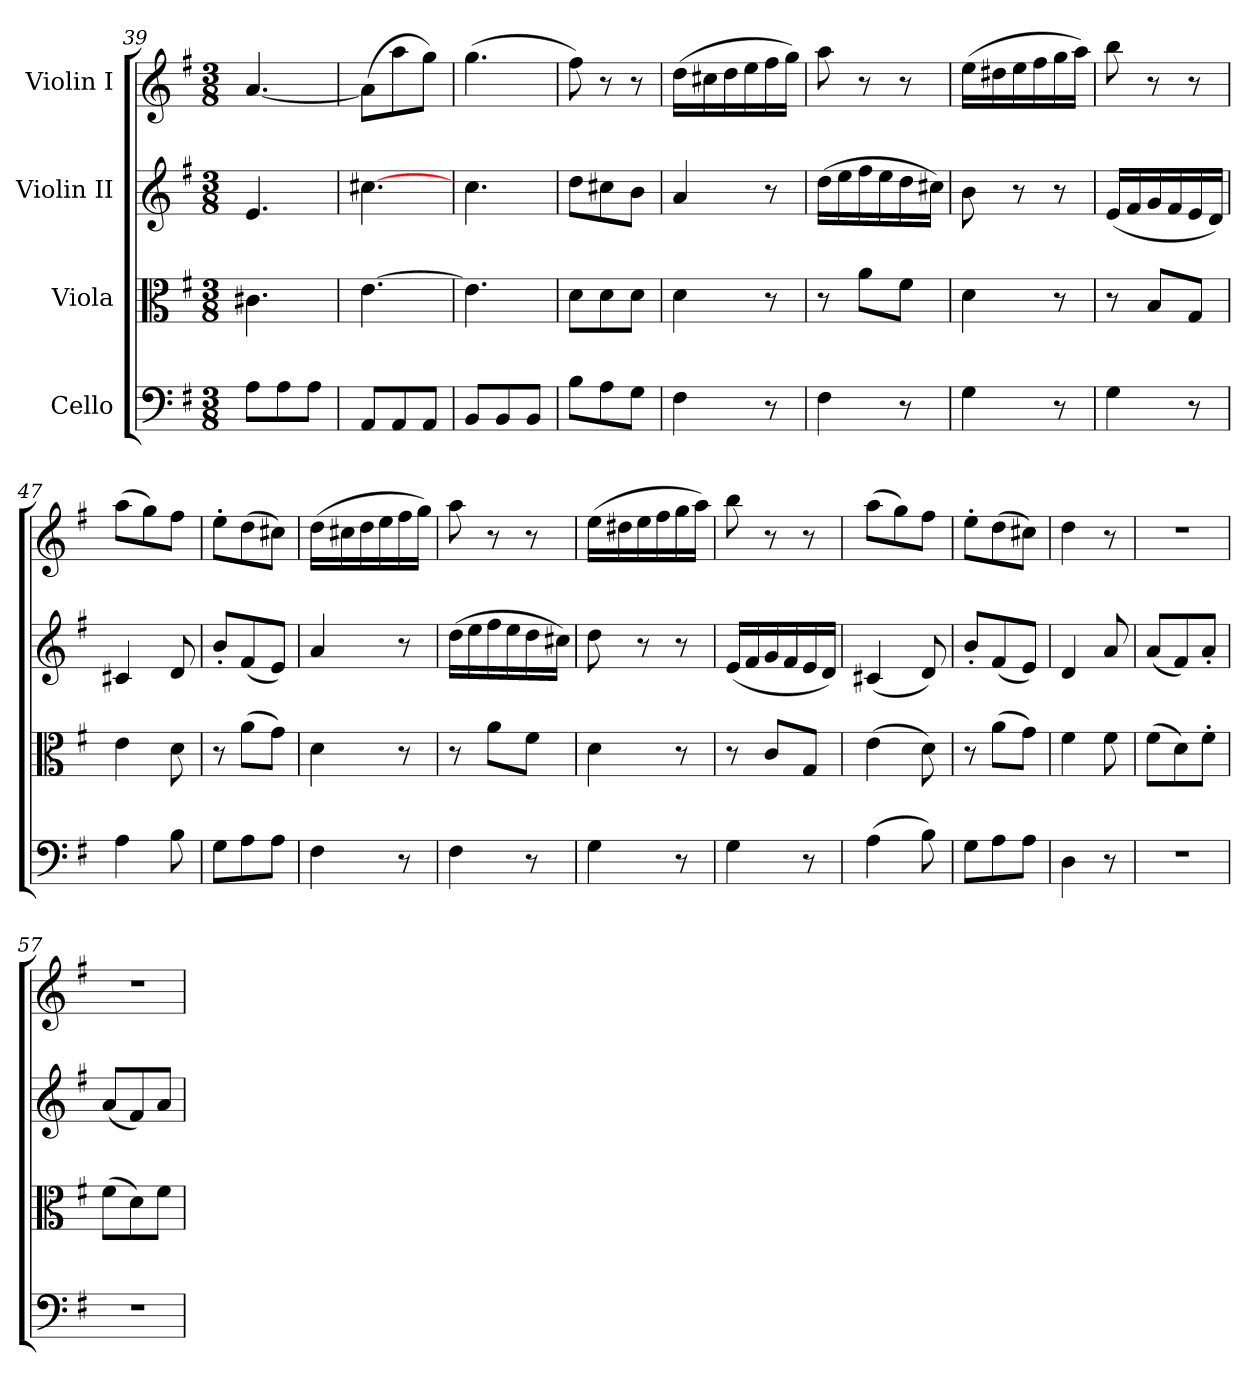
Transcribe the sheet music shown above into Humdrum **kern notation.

**kern	**kern	**kern	**kern
*part4	*part3	*part2	*part1
*staff4	*staff3	*staff2	*staff1
*I"Cello	*I"Viola	*I"Violin II	*I"Violin I
*clefF4	*clefC3	*clefG2	*clefG2
*k[f#]	*k[f#]	*k[f#]	*k[f#]
*G:	*G:	*G:	*G:
*M3/8	*M3/8	*M3/8	*M3/8
=39	=39	=39	=39
8A\L	4.c#X\	4.e/	[4.a/
8A\	.	.	.
8A\J	.	.	.
=40	=40	=40	=40
8AA/L	[4.e\	[4.cc#X\	(>8a\L]
8AA/	.	.	8aa\
8AA/J	.	.	8gg\J)
=41	=41	=41	=41
8BB/L	4.e\]	4.cc\	(>4.gg\
8BB/	.	.	.
8BB/J	.	.	.
!!LO:PB:g=z
=42	=42	=42	=42
8B\L	8d\L	8dd\L	8ff#\)
8A\	8d\	8cc#X\	8r
8G\J	8d\J	8b\J	8r
=43	=43	=43	=43
4F#\	4d\	4a/	(>16dd\LL
.	.	.	16cc#X\
.	.	.	16dd\
.	.	.	16ee\
8r	8r	8r	16ff#\
.	.	.	16gg\JJ)
=44	=44	=44	=44
4F#\	8r	(>16dd\LL	8aa\
.	.	16ee\	.
.	8a\L	16ff#\	8r
.	.	16ee\	.
8r	8f#\J	16dd\	8r
.	.	16cc#X\JJ)	.
=45	=45	=45	=45
4G\	4d\	8b\	(>16ee\LL
.	.	.	16dd#X\
.	.	8r	16ee\
.	.	.	16ff#\
8r	8r	8r	16gg\
.	.	.	16aa\JJ)
=46	=46	=46	=46
4G\	8r	(<16e/LL	8bb\
.	.	16f#/	.
.	8B/L	16g/	8r
.	.	16f#/	.
8r	8G/J	16e/	8r
.	.	16d/JJ)	.
=47	=47	=47	=47
4A\	4e\	4c#X/	(>8aa\L
.	.	.	8gg\)
8B\	8d\	8d/	8ff#\J
!!LO:LB:g=z
=48	=48	=48	=48
8G\L	8r	8b'</L	8ee'>\L
8A\	(>8a\L	(<8f#/	(>8dd\
8A\J	8g\J)	8e/J)	8cc#X\J)
=49	=49	=49	=49
4F#\	4d\	4a/	(>16dd\LL
.	.	.	16cc#X\
.	.	.	16dd\
.	.	.	16ee\
8r	8r	8r	16ff#\
.	.	.	16gg\JJ)
=50	=50	=50	=50
4F#\	8r	(>16dd\LL	8aa\
.	.	16ee\	.
.	8a\L	16ff#\	8r
.	.	16ee\	.
8r	8f#\J	16dd\	8r
.	.	16cc#X\JJ)	.
=51	=51	=51	=51
4G\	4d\	8dd\	(>16ee\LL
.	.	.	16dd#X\
.	.	8r	16ee\
.	.	.	16ff#\
8r	8r	8r	16gg\
.	.	.	16aa\JJ)
=52	=52	=52	=52
4G\	8r	(<16e/LL	8bb\
.	.	16f#/	.
.	8c/L	16g/	8r
.	.	16f#/	.
8r	8G/J	16e/	8r
.	.	16d/JJ)	.
=53	=53	=53	=53
(>4A\	(>4e\	(<4c#X/	(>8aa\L
.	.	.	8gg\)
8B\)	8d\)	8d/)	8ff#\J
!!LO:LB:g=z
=54	=54	=54	=54
8G\L	8r	8b'</L	8ee'>\L
8A\	(>8a\L	(<8f#/	(>8dd\
8A\J	8g\J)	8e/J)	8cc#X\J)
=55	=55	=55	=55
4D\	4f#\	4d/	4dd\
8r	8f#\	8a/	8r
=56	=56	=56	=56
4.r	(>8f#\L	(<8a/L	4.r
.	8d\)	8f#/)	.
.	8f#'>\J	8a'</J	.
=57	=57	=57	=57
4.r	(>8f#\L	(<8a/L	4.r
.	8d\)	8f#/)	.
.	8f#\J	8a/J	.
=	=	=	=
*-	*-	*-	*-
